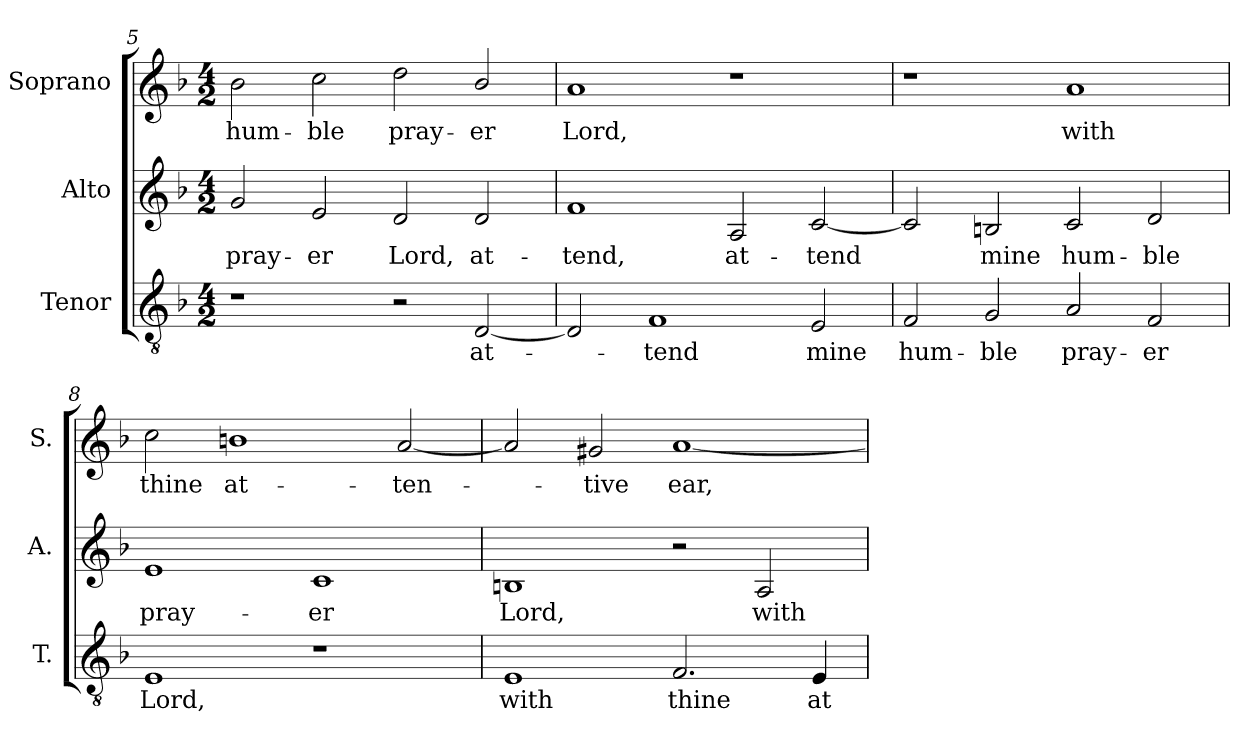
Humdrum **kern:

**kern	**text	**kern	**text	**kern	**text
*part3	*part3	*part2	*part2	*part1	*part1
*staff3	*staff3	*staff2	*staff2	*staff1	*staff1
*I"Tenor	*	*I"Alto	*	*I"Soprano	*
*I'T.	*	*I'A.	*	*I'S.	*
!!LO:LB:g=z
*clefGv2	*	*clefG2	*	*clefG2	*
*ITrd7c12	*	*	*	*	*
*k[b-]	*	*k[b-]	*	*k[b-]	*
*F:	*	*F:	*	*F:	*
*M4/2	*	*M4/2	*	*M4/2	*
=5	=5	=5	=5	=5	=5
!	!	!	!LO:LY:b:color=#000000	!	!
!	!	!	!	!	!LO:LY:b:color=#000000
1r	.	2gi/	pray-	2b-i\	hum-
!	!	!	!LO:LY:b:color=#000000	!	!
!	!	!	!	!	!LO:LY:b:color=#000000
.	.	2ei/	-er	2cci\	-ble
!	!	!	!LO:LY:b:color=#000000	!	!
!	!	!	!	!	!LO:LY:b:color=#000000
2r	.	2di/	Lord,	2ddi\	pray-
!	!LO:LY:b:color=#000000	!	!	!	!
!	!	!	!LO:LY:b:color=#000000	!	!
!	!	!	!	!	!LO:LY:b:color=#000000
[2DDi/	at-	2di/	at-	2b-i/	-er
=6	=6	=6	=6	=6	=6
!	!	!	!LO:LY:b:color=#000000	!	!
!	!	!	!	!	!LO:LY:b:color=#000000
2DDi/]	.	1fi	-tend,	1ai	Lord,
!	!LO:LY:b:color=#000000	!	!	!	!
1FFi	-tend	.	.	.	.
!	!	!	!LO:LY:b:color=#000000	!	!
.	.	2Ai/	at-	1r	.
!	!LO:LY:b:color=#000000	!	!	!	!
!	!	!	!LO:LY:b:color=#000000	!	!
2EEi/	mine	[2ci/	-tend	.	.
=7	=7	=7	=7	=7	=7
!	!LO:LY:b:color=#000000	!	!	!	!
2FFi/	hum-	2ci/]	.	1r	.
!	!LO:LY:b:color=#000000	!	!	!	!
!	!	!	!LO:LY:b:color=#000000	!	!
2GGi/	-ble	2Bni/	mine	.	.
!	!LO:LY:b:color=#000000	!	!	!	!
!	!	!	!LO:LY:b:color=#000000	!	!
!	!	!	!	!	!LO:LY:b:color=#000000
2AAi/	pray-	2ci/	hum-	1ai	with
!	!LO:LY:b:color=#000000	!	!	!	!
!	!	!	!LO:LY:b:color=#000000	!	!
2FFi/	-er	2di/	-ble	.	.
=8	=8	=8	=8	=8	=8
!	!LO:LY:b:color=#000000	!	!	!	!
!	!	!	!LO:LY:b:color=#000000	!	!
!	!	!	!	!	!LO:LY:b:color=#000000
1EEi	Lord,	1ei	pray-	2cci\	thine
!	!	!	!	!	!LO:LY:b:color=#000000
.	.	.	.	1bni	at-
!	!	!	!LO:LY:b:color=#000000	!	!
1r	.	1ci	-er	.	.
!	!	!	!	!	!LO:LY:b:color=#000000
.	.	.	.	[2ai/	-ten-
=9	=9	=9	=9	=9	=9
!	!LO:LY:b:color=#000000	!	!	!	!
!	!	!	!LO:LY:b:color=#000000	!	!
1EEi	with	1Bni	Lord,	2ai/]	.
!	!	!	!	!	!LO:LY:b:color=#000000
.	.	.	.	2g#Xi/	-tive
!	!LO:LY:b:color=#000000	!	!	!	!
!	!	!	!	!	!LO:LY:b:color=#000000
2.FFi/	thine	2r	.	[1ai	ear,
!	!	!	!LO:LY:b:color=#000000	!	!
.	.	2Ai/	with	.	.
!	!LO:LY:b:color=#000000	!	!	!	!
4EEi/	at-	.	.	.	.
=	=	=	=	=	=
*-	*-	*-	*-	*-	*-
